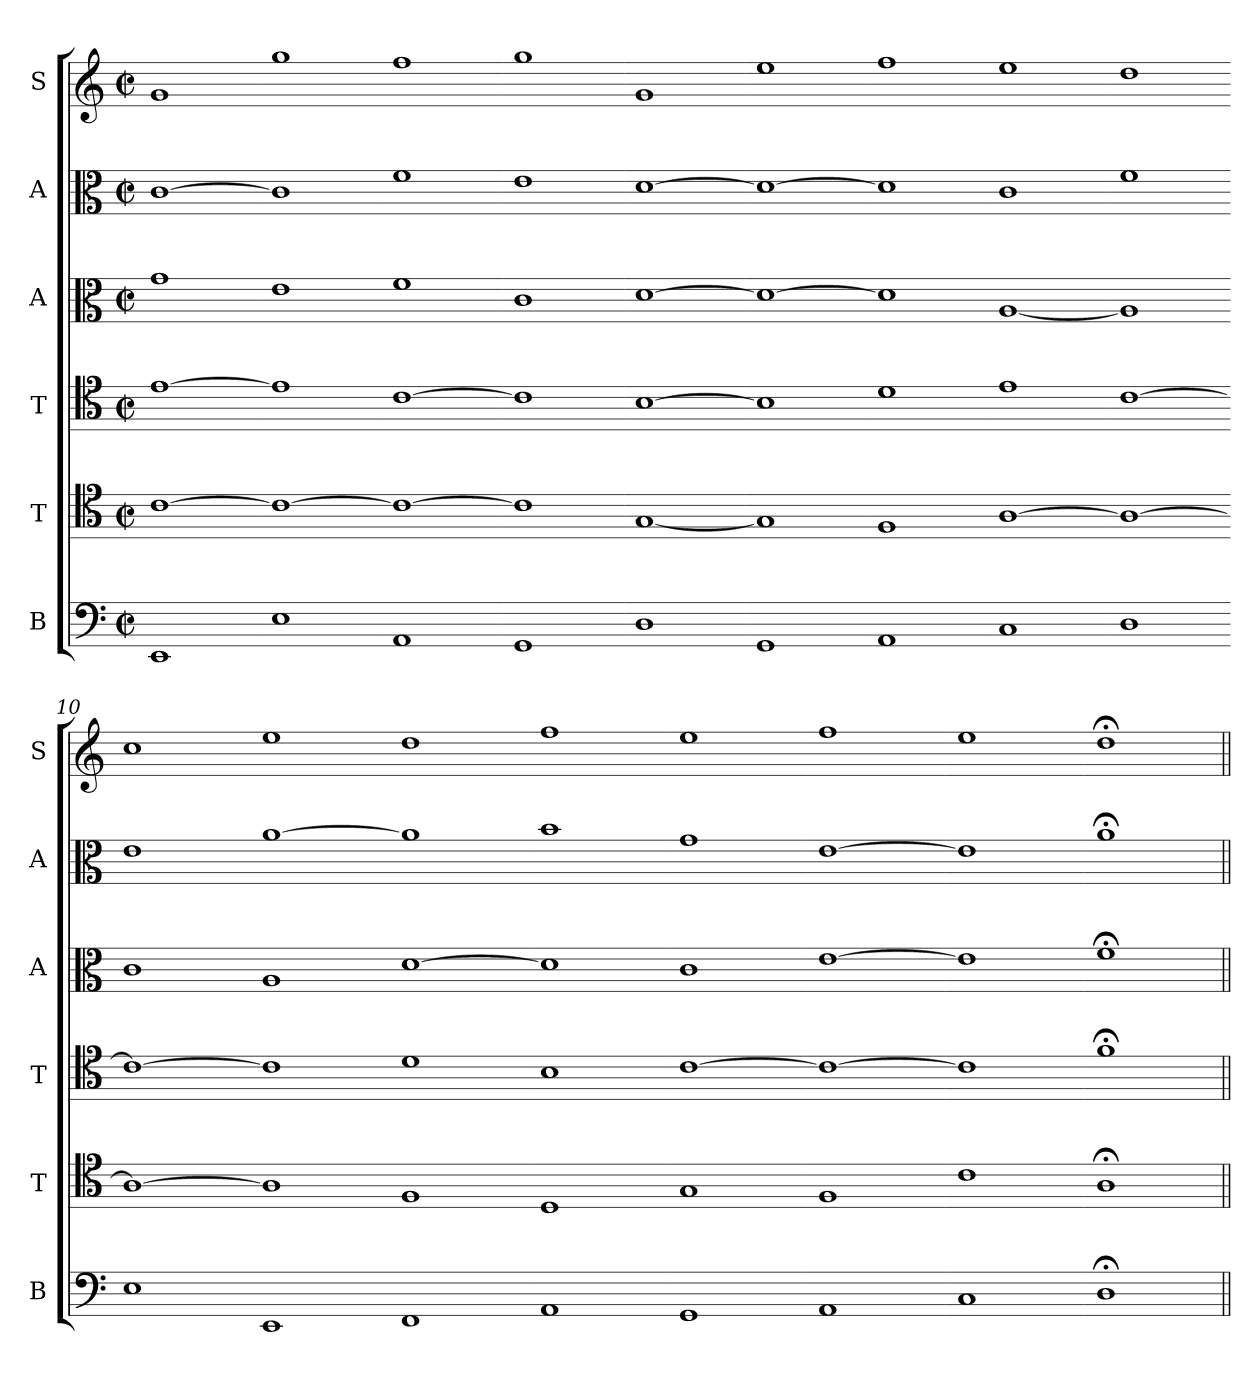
**kern	**kern	**kern	**kern	**kern	**kern
*part6	*part5	*part4	*part3	*part2	*part1
*staff6	*staff5	*staff4	*staff3	*staff2	*staff1
*I"B	*I"T	*I"T	*I"A	*I"A	*I"S
*I'B	*I'T	*I'T	*I'A	*I'A	*I'S
*clefF4	*clefC4	*clefC4	*clefC3	*clefC3	*clefG2
*k[]	*k[]	*k[]	*k[]	*k[]	*k[]
*M2/2	*M2/2	*M2/2	*M2/2	*M2/2	*M2/2
*met(c|)	*met(c|)	*met(c|)	*met(c|)	*met(c|)	*met(c|)
*MM208	*MM208	*MM208	*MM208	*MM208	*MM208
=1	=1	=1	=1	=1	=1
1EE	[1c	[1e	1g	[1c	1g
=2-	=2-	=2-	=2-	=2-	=2-
1E	1c_	1e]	1e	1c]	1gg
=3-	=3-	=3-	=3-	=3-	=3-
1AA	1c_	[1c	1f	1f	1ff
=4-	=4-	=4-	=4-	=4-	=4-
1GG	1c]	1c]	1c	1e	1gg
=5-	=5-	=5-	=5-	=5-	=5-
1D	[1G	[1B	[1d	[1d	1g
=6-	=6-	=6-	=6-	=6-	=6-
1GG	1G]	1B]	1d_	1d_	1ee
=7-	=7-	=7-	=7-	=7-	=7-
1AA	1F	1d	1d]	1d]	1ff
=8-	=8-	=8-	=8-	=8-	=8-
1C	[1A	1e	[1A	1c	1ee
=9-	=9-	=9-	=9-	=9-	=9-
1D	1A_	[1c	1A]	1f	1dd
=10-	=10-	=10-	=10-	=10-	=10-
1E	1A_	1c_	1c	1e	1cc
=11-	=11-	=11-	=11-	=11-	=11-
1EE	1A]	1c]	1A	[1a	1ee
=12-	=12-	=12-	=12-	=12-	=12-
1FF	1F	1d	[1d	1a]	1dd
=13-	=13-	=13-	=13-	=13-	=13-
1AA	1D	1B	1d]	1b	1ff
=14-	=14-	=14-	=14-	=14-	=14-
1GG	1G	[1c	1c	1g	1ee
=15-	=15-	=15-	=15-	=15-	=15-
1AA	1F	1c_	[1e	[1e	1ff
=16-	=16-	=16-	=16-	=16-	=16-
1C	1c	1c]	1e]	1e]	1ee
=17-	=17-	=17-	=17-	=17-	=17-
1D;<	1A;<	1f;<	1f;<	1a;	1dd;<
=||	=||	=||	=||	=||	=||
*-	*-	*-	*-	*-	*-
